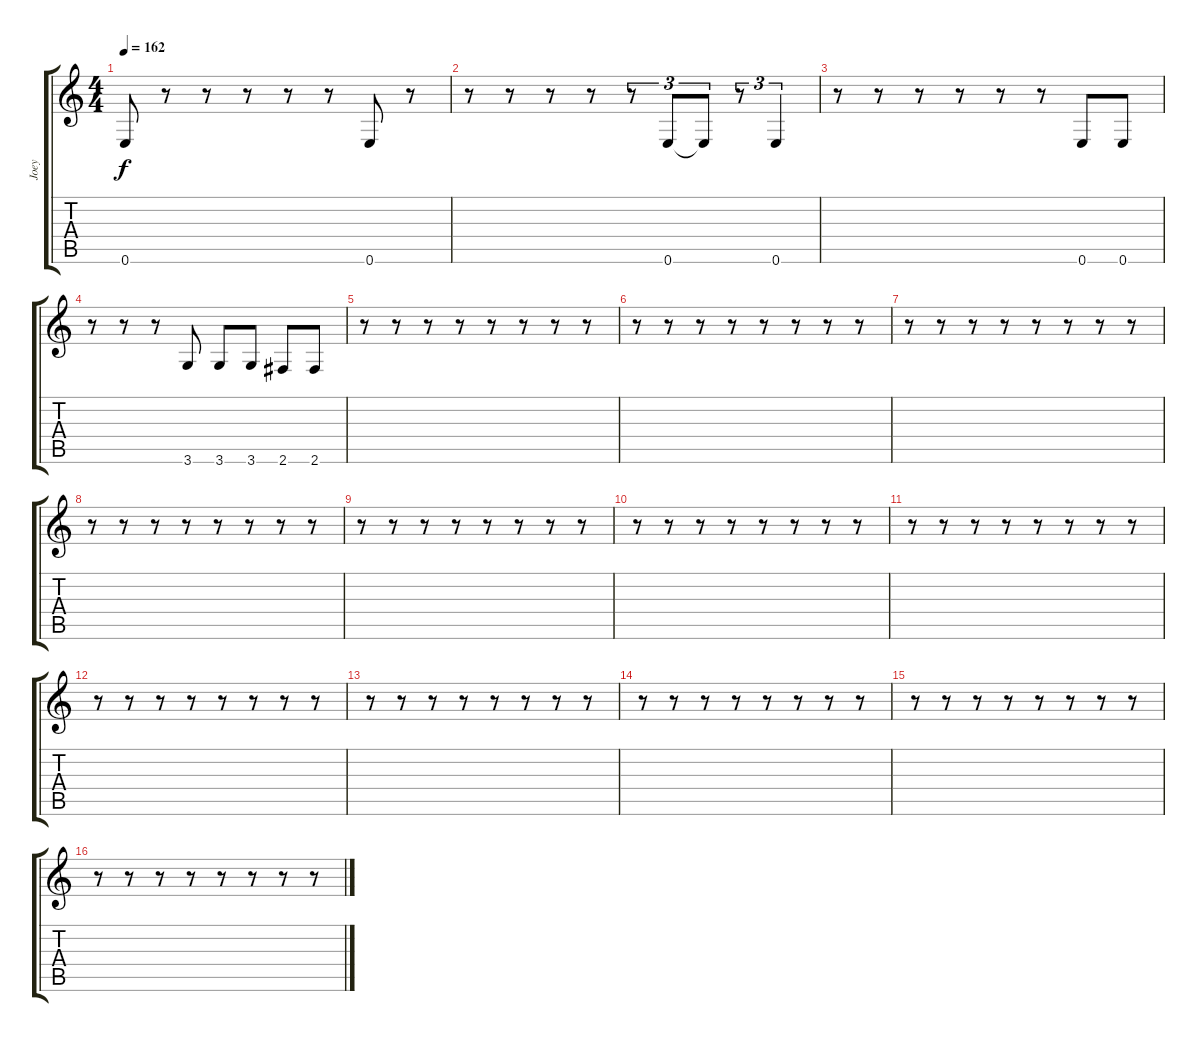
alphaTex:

\track ("Joey" "Joey") {instrument electricbasspick}
\staff {score tabs}
\tuning (E4 B3 G3 D3 A2 E2) {hide}
\ts (4 4)
\tempo 162
\clef g2
\ks c
0.6.8{dy f} r.8 r.8 r.8 r.8 r.8 0.6.8 r.8 |
r.8 r.8 r.8 r.8 r.8{tu (3 2)} 0.6.8{tu (3 2)} 0.6{t}.8{tu (3 2)} r.8{tu (3 2)} 0.6.4{tu (3 2)} |
r.8 r.8 r.8 r.8 r.8 r.8 0.6.8 0.6.8 |
r.8 r.8 r.8 3.6.8 3.6.8 3.6.8 2.6.8 2.6.8 |
r.8 r.8 r.8 r.8 r.8 r.8 r.8 r.8 |
r.8 r.8 r.8 r.8 r.8 r.8 r.8 r.8 |
r.8 r.8 r.8 r.8 r.8 r.8 r.8 r.8 |
r.8 r.8 r.8 r.8 r.8 r.8 r.8 r.8 |
r.8 r.8 r.8 r.8 r.8 r.8 r.8 r.8 |
r.8 r.8 r.8 r.8 r.8 r.8 r.8 r.8 |
r.8 r.8 r.8 r.8 r.8 r.8 r.8 r.8 |
r.8 r.8 r.8 r.8 r.8 r.8 r.8 r.8 |
r.8 r.8 r.8 r.8 r.8 r.8 r.8 r.8 |
r.8 r.8 r.8 r.8 r.8 r.8 r.8 r.8 |
r.8 r.8 r.8 r.8 r.8 r.8 r.8 r.8 |
r.8 r.8 r.8 r.8 r.8 r.8 r.8 r.8
